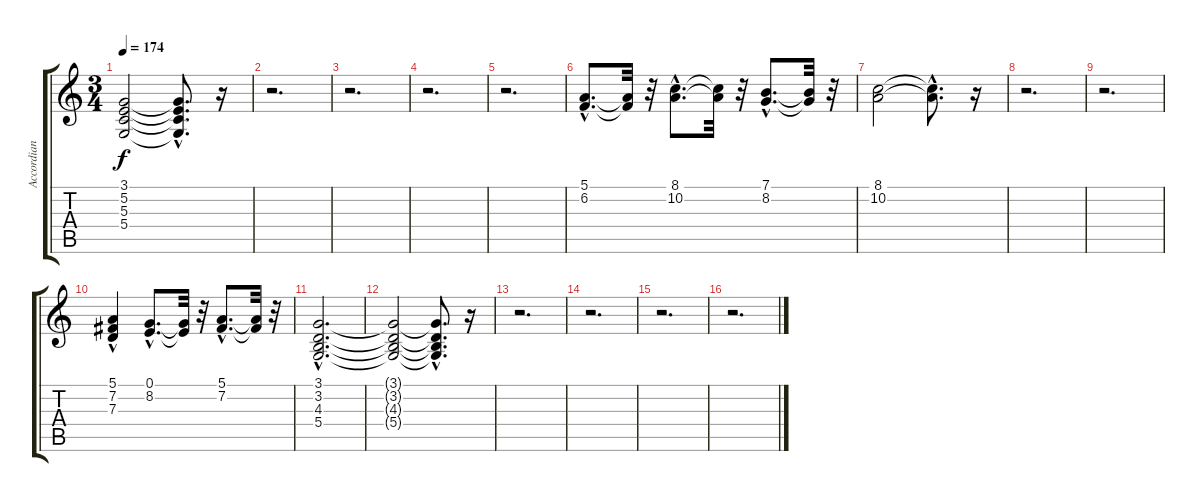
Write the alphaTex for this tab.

\track ("Accordian" "Accordian") {instrument accordion}
\staff {score tabs}
\tuning (E4 B3 G3 D3 A2 E2) {hide}
\ts (3 4)
\tempo 174
\clef g2
\ks c
(3.1 5.2 5.3 5.4).2{dy f} (3.1{hac t} 5.2{hac t} 5.3{hac t} 5.4{hac t}).8{d} r.16 |
r.2{d} |
r.2{d} |
r.2{d} |
r.2{d} |
(5.1{hac} 6.2{hac}).8{d} (5.1{t} 6.2{t}).32 r.32 (8.1{hac} 10.2{hac}).8{d} (8.1{t} 10.2{t}).32 r.32 (7.1{hac} 8.2{hac}).8{d} (7.1{t} 8.2{t}).32 r.32 |
(8.1 10.2).2 (8.1{hac t} 10.2{hac t}).8{d} r.16 |
r.2{d} |
r.2{d} |
(5.1{hac} 7.2{hac} 7.3).4 (0.1{hac} 8.2{hac}).8{d} (0.1{t} 8.2{t}).32 r.32 (5.1{hac} 7.2{hac}).8{d} (5.1{t} 7.2{t}).32 r.32 |
(3.1{hac} 3.2{hac} 4.3{hac} 5.4{hac}).2{d} |
(3.1{t} 3.2{t} 4.3{t} 5.4{t}).2 (3.1{hac t} 3.2{hac t} 4.3{hac t} 5.4{hac t}).8{d} r.16 |
r.2{d} |
r.2{d} |
r.2{d} |
r.2{d}
